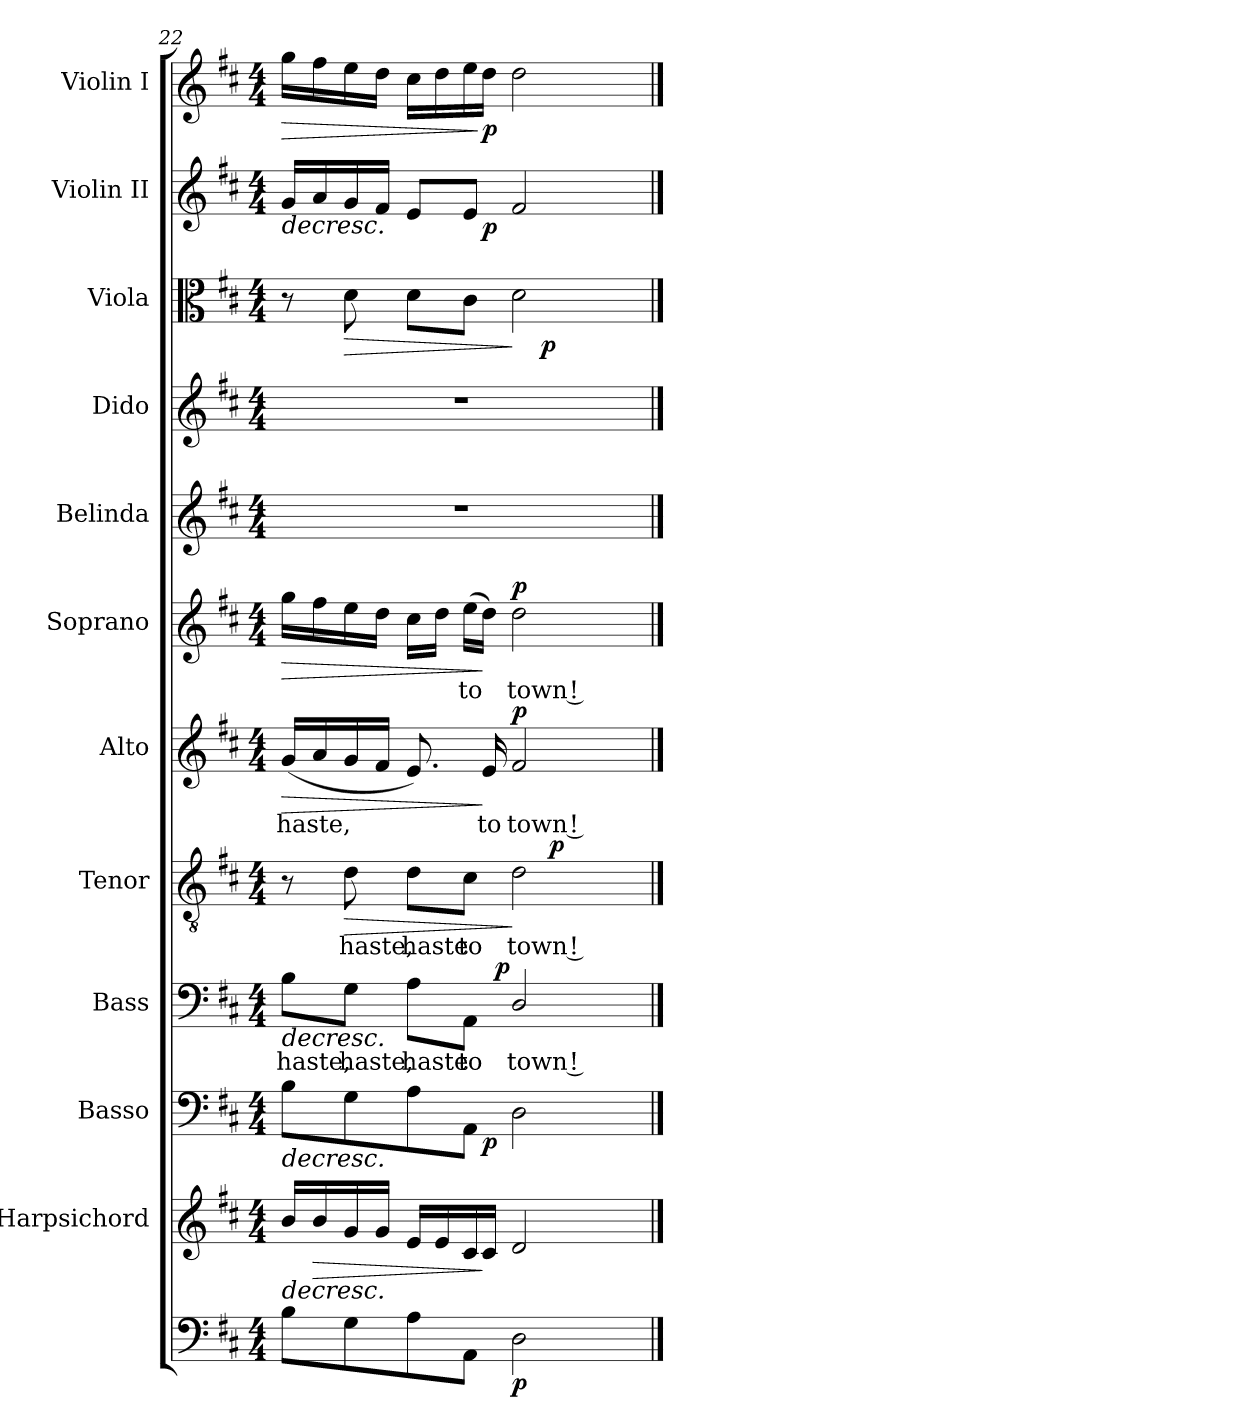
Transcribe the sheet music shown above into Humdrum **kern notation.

**kern	**dynam	**kern	**dynam	**kern	**dynam	**kern	**text	**dynam	**kern	**text	**dynam	**kern	**text	**dynam	**kern	**text	**dynam	**kern	**kern	**kern	**dynam	**kern	**dynam	**kern	**dynam
*part12	*part12	*part11	*part11	*part10	*part10	*part9	*part9	*part9	*part8	*part8	*part8	*part7	*part7	*part7	*part6	*part6	*part6	*part5	*part4	*part3	*part3	*part2	*part2	*part1	*part1
*staff12	*staff12	*staff11	*staff11	*staff10	*staff10	*staff9	*staff9	*staff9	*staff8	*staff8	*staff8	*staff7	*staff7	*staff7	*staff6	*staff6	*staff6	*staff5	*staff4	*staff3	*staff3	*staff2	*staff2	*staff1	*staff1
*	*	*I"Harpsichord	*	*I"Basso	*	*I"Bass	*	*	*I"Tenor	*	*	*I"Alto	*	*	*I"Soprano	*	*	*I"Belinda	*I"Dido	*I"Viola	*	*I"Violin II	*	*I"Violin I	*
*	*	*I'Harps.	*	*I'B.	*	*I'B.	*	*	*I'T.	*	*	*I'A.	*	*	*I'S.	*	*	*I'Bel.	*	*I'Vla.	*	*I'Vln. II	*	*I'Vln. I	*
*clefF4	*	*clefG2	*	*clefF4	*	*clefF4	*	*	*clefGv2	*	*	*clefG2	*	*	*clefG2	*	*	*clefG2	*clefG2	*clefC3	*	*clefG2	*	*clefG2	*
*	*	*	*	*	*	*	*	*	*ITrd7c12	*	*	*	*	*	*	*	*	*	*	*	*	*	*	*	*
*k[f#c#]	*	*k[f#c#]	*	*k[f#c#]	*	*k[f#c#]	*	*	*k[f#c#]	*	*	*k[f#c#]	*	*	*k[f#c#]	*	*	*k[f#c#]	*k[f#c#]	*k[f#c#]	*	*k[f#c#]	*	*k[f#c#]	*
*D:	*	*D:	*	*D:	*	*D:	*	*	*D:	*	*	*D:	*	*	*D:	*	*	*D:	*D:	*D:	*	*D:	*	*D:	*
*M4/4	*	*M4/4	*	*M4/4	*	*M4/4	*	*	*M4/4	*	*	*M4/4	*	*	*M4/4	*	*	*M4/4	*M4/4	*M4/4	*	*M4/4	*	*M4/4	*
=22	=22	=22	=22	=22	=22	=22	=22	=22	=22	=22	=22	=22	=22	=22	=22	=22	=22	=22	=22	=22	=22	=22	=22	=22	=22
!	!	!	!LO:HP:b	!	!LO:HP:b	!	!	!	!	!	!	!	!	!	!	!	!	!	!	!	!	!	!	!	!
!	!	!	!	!	!	!	!LO:LY:b:color=#000000	!LO:HP:b	!	!	!	!	!	!	!	!	!	!	!	!	!	!	!	!	!
!	!	!	!	!	!	!	!	!	!	!	!	!	!LO:LY:b:color=#000000	!LO:HP:b	!	!	!LO:HP:b	!	!	!	!	!	!LO:HP:b	!	!LO:HP:b
*	*	*	*	*^	*	*^	*	*	*^	*	*	*	*	*	*	*	*	*	*	*^	*	*^	*	*	*
8Bi\L	.	16bi/LL	>	8Bi\L	4..ryy	>	8Bi\L	4ryy	haste,	>	8r	2ryy	.	.	(16gi/LL	haste,	>	16ggi\LL	.	>	1r	1r	8r	2ryy	.	16gi/LL	4..ryy	>	16ggi\LL	>
!	!	!	!LO:HP:b	!	!	!	!	!	!	!	!	!	!	!	!	!	!	!	!	!	!	!	!	!	!	!	!	!	!	!
.	.	16bi/	>	.	.	.	.	.	.	.	.	.	.	.	16ai/	.	.	16ff#i\	.	.	.	.	.	.	.	16ai/	.	.	16ff#i\	.
!	!	!	!	!	!	!	!	!	!LO:LY:b:color=#000000	!	!	!	!	!	!	!	!	!	!	!	!	!	!	!	!	!	!	!	!	!
!	!	!	!	!	!	!	!	!	!	!	!	!	!LO:LY:b:color=#000000	!LO:HP:b	!	!	!	!	!	!	!	!	!	!	!LO:HP:b	!	!	!	!	!
8Gi\	.	16gi/	.	8Gi\	.	.	8Gi\J	.	haste,	.	8Di\	.	haste,	>	16gi/	.	.	16eei\	.	.	.	.	8di\	.	>	16gi/	.	.	16eei\	.
.	.	16gi/JJ	.	.	.	.	.	.	.	.	.	.	.	.	16f#i/JJ	.	.	16ddi\JJ	.	.	.	.	.	.	.	16f#i/JJ	.	.	16ddi\JJ	.
!	!	!	!	!	!	!	!	!	!LO:LY:b:color=#000000	!	!	!	!	!	!	!	!	!	!	!	!	!	!	!	!	!	!	!	!	!
!	!	!	!	!	!	!	!	!	!	!	!	!	!LO:LY:b:color=#000000	!	!	!	!	!	!	!	!	!	!	!	!	!	!	!	!	!
8Ai\	.	16ei/LL	.	8Ai\	.	.	8Ai\L	8ryy	haste	.	8Di\L	.	haste	.	8.ei/)	.	.	16cc#i\LL	.	.	.	.	8di\L	.	.	8ei/L	.	.	16cc#i\LL	.
.	.	16ei/	.	.	.	.	.	.	.	.	.	.	.	.	.	.	.	16ddi\JJ	.	.	.	.	.	.	.	.	.	.	16ddi\	.
!	!	!	!	!	!	!	!	!	!LO:LY:b:color=#000000	!	!	!	!	!	!	!	!	!	!	!	!	!	!	!	!	!	!	!	!	!
!	!	!	!	!	!	!	!	!	!	!	!	!	!LO:LY:b:color=#000000	!	!	!	!	!	!	!	!	!	!	!	!	!	!	!	!	!
!	!	!	!	!	!	!	!	!	!	!	!	!	!	!	!	!	!	!	!LO:LY:b:color=#000000	!	!	!	!	!	!	!	!	!	!	!
8AAi\J	.	16c#i/	.	8AAi\J	.	.	8AAi\J	16ryy	to	.	8C#i\J	.	to	.	.	.	.	(16eei\LL	to	.	.	.	8c#i\J	.	.	8ei/J	.	.	16eei\	.
!	!	!	!	!	!	!	!	!	!	!	!	!	!	!	!	!LO:LY:b:color=#000000	!	!	!	!	!	!	!	!	!	!	!	!	!	!
.	.	16c#i/JJ	] ]	.	2ryy	p	.	32ryy	.	.	.	.	.	.	16ei/	to	]	16ddi\JJ)	.	]	.	.	.	.	.	.	2ryy	p	16ddi\JJ	] p
.	.	.	.	.	.	.	.	1024ryy	.	.	.	.	.	.	.	.	.	.	.	.	.	.	.	.	.	.	.	.	.	.
.	.	.	.	.	.	.	.	2ryy	.	p	.	.	.	.	.	.	.	.	.	.	.	.	.	.	.	.	.	.	.	.
!	!	!	!	!	!	!	!	!	!LO:LY:b:color=#000000	!	!	!	!	!	!	!	!	!	!	!	!	!	!	!	!	!	!	!	!	!
!	!	!	!	!	!	!	!	!	!	!	!	!	!LO:LY:b:color=#000000	!	!	!	!	!	!	!	!	!	!	!	!	!	!	!	!	!
!	!	!	!	!	!	!	!	!	!	!	!	!	!	!	!	!LO:LY:b:color=#000000	!	!	!	!	!	!	!	!	!	!	!	!	!	!
!	!	!	!	!	!	!	!	!	!	!	!	!	!	!	!	!	!	!	!LO:LY:b:color=#000000	!	!	!	!	!	!	!	!	!	!	!
2Di\	p	2di/	.	2Di\	.	]	2Di/	.	town !	]	2Di\	16ryy	town !	]	2f#i/	town !	p	2ddi\	town !	p	.	.	2di\	16ryy	]	2f#i/	.	]	2ddi\	.
.	.	.	.	.	.	.	.	.	.	.	.	32ryy	.	.	.	.	.	.	.	.	.	.	.	64ryy	.	.	.	.	.	.
.	.	.	.	.	.	.	.	.	.	.	.	.	.	.	.	.	.	.	.	.	.	.	.	256ryy	.	.	.	.	.	.
.	.	.	.	.	.	.	.	.	.	.	.	.	.	.	.	.	.	.	.	.	.	.	.	4ryy	p	.	.	.	.	.
.	.	.	.	.	.	.	.	.	.	.	.	512ryy	.	.	.	.	.	.	.	.	.	.	.	.	.	.	.	.	.	.
.	.	.	.	.	.	.	.	.	.	.	.	4ryy	.	p	.	.	.	.	.	.	.	.	.	.	.	.	.	.	.	.
.	.	.	.	.	.	.	.	.	.	.	.	.	.	.	.	.	.	.	.	.	.	.	.	8ryy	.	.	.	.	.	.
.	.	.	.	.	.	.	.	.	.	.	.	8ryy	.	.	.	.	.	.	.	.	.	.	.	.	.	.	.	.	.	.
.	.	.	.	.	16ryy	.	.	.	.	.	.	.	.	.	.	.	.	.	.	.	.	.	.	.	.	.	16ryy	.	.	.
.	.	.	.	.	.	.	.	.	.	.	.	.	.	.	.	.	.	.	.	.	.	.	.	32ryy	.	.	.	.	.	.
.	.	.	.	.	.	.	.	64ryy	.	.	.	.	.	.	.	.	.	.	.	.	.	.	.	.	.	.	.	.	.	.
.	.	.	.	.	.	.	.	.	.	.	.	64...ryy	.	.	.	.	.	.	.	.	.	.	.	.	.	.	.	.	.	.
.	.	.	.	.	.	.	.	128...ryy	.	.	.	.	.	.	.	.	.	.	.	.	.	.	.	.	.	.	.	.	.	.
.	.	.	.	.	.	.	.	.	.	.	.	.	.	.	.	.	.	.	.	.	.	.	.	128.ryy	.	.	.	.	.	.
*	*	*	*	*v	*v	*	*	*	*	*	*v	*v	*	*	*	*	*	*	*	*	*	*	*v	*v	*	*v	*v	*	*	*
*	*	*	*	*	*	*v	*v	*	*	*	*	*	*	*	*	*	*	*	*	*	*	*	*	*	*	*
==	==	==	==	==	==	==	==	==	==	==	==	==	==	==	==	==	==	==	==	==	==	==	==	==	==
*-	*-	*-	*-	*-	*-	*-	*-	*-	*-	*-	*-	*-	*-	*-	*-	*-	*-	*-	*-	*-	*-	*-	*-	*-	*-
